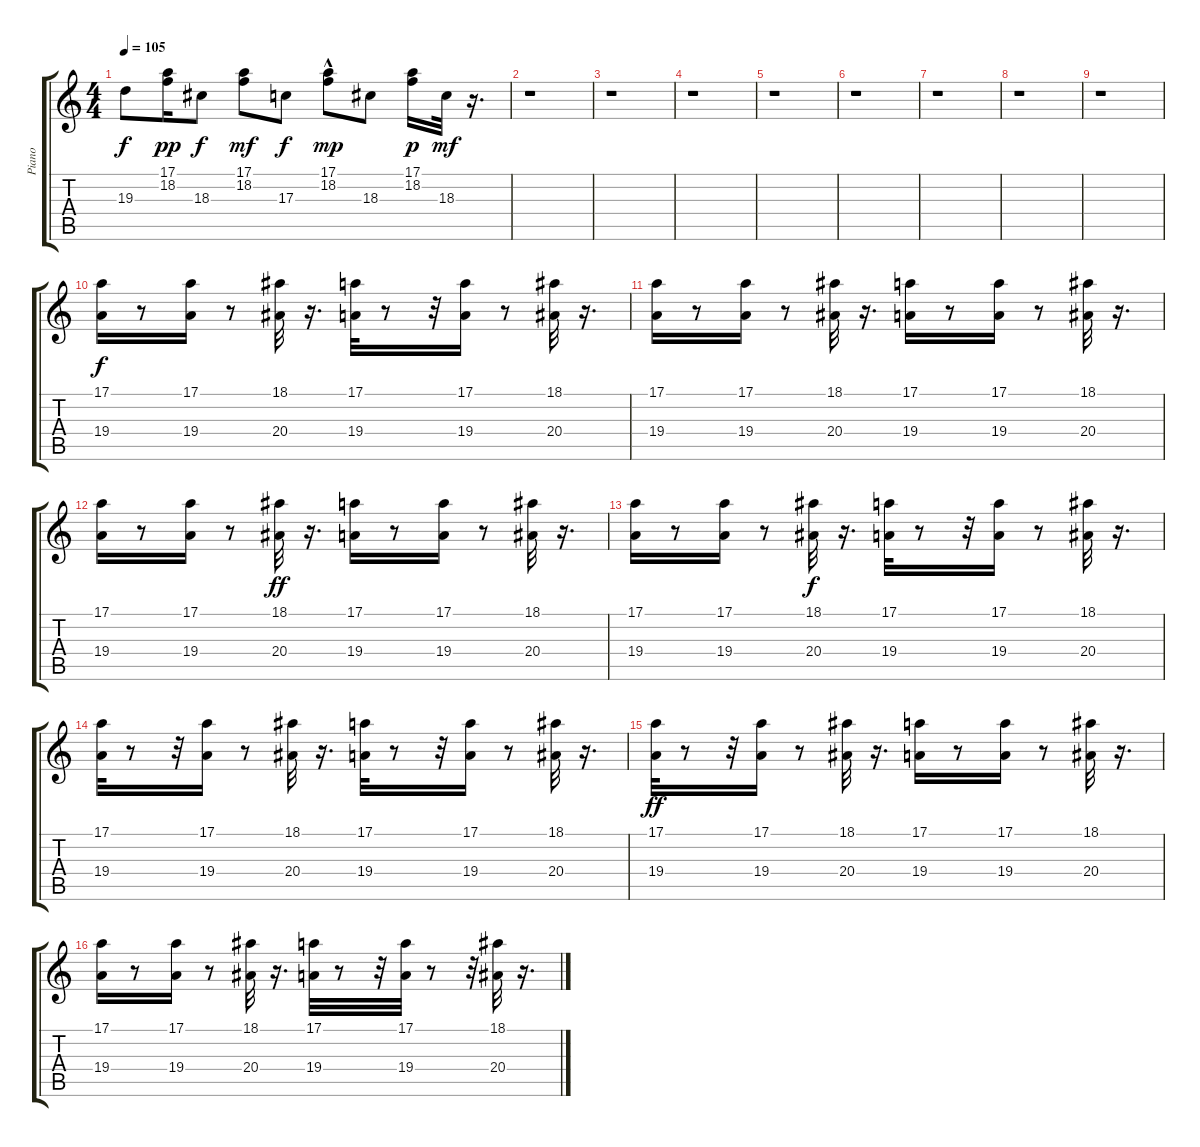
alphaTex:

\track ("Piano" "Piano") {instrument acousticgrandpiano}
\staff {score tabs}
\tuning (E4 B3 G3 D3 A2 E2) {hide}
\ts (4 4)
\tempo 105
\clef g2
\ks c
19.3.8{dy f} (17.1 18.2).16{dy pp} 18.3.8{dy f} (17.1 18.2).8{dy mf} 17.3.8{dy f} (17.1{hac} 18.2).8{dy mp} 18.3.8 (17.1 18.2).16{dy p} 18.3.32{dy mf} r.16{d} |
r.1 |
r.1 |
r.1 |
r.1 |
r.1 |
r.1 |
r.1 |
r.1 |
(17.1 19.4).16{dy f} r.8 (17.1 19.4).16 r.8 (18.1 20.4).32 r.16{d} (17.1 19.4).32 r.8 r.32 (17.1 19.4).16 r.8 (18.1 20.4).32 r.16{d} |
(17.1 19.4).16 r.8 (17.1 19.4).16 r.8 (18.1 20.4).32 r.16{d} (17.1 19.4).16 r.8 (17.1 19.4).16 r.8 (18.1 20.4).32 r.16{d} |
(17.1 19.4).16 r.8 (17.1 19.4).16 r.8 (18.1 20.4).32{dy ff} r.16{d} (17.1 19.4).16 r.8 (17.1 19.4).16 r.8 (18.1 20.4).32 r.16{d} |
(17.1 19.4).16 r.8 (17.1 19.4).16 r.8 (18.1 20.4).32{dy f} r.16{d} (17.1 19.4).32 r.8 r.32 (17.1 19.4).16 r.8 (18.1 20.4).32 r.16{d} |
(17.1 19.4).32 r.8 r.32 (17.1 19.4).16 r.8 (18.1 20.4).32 r.16{d} (17.1 19.4).32 r.8 r.32 (17.1 19.4).16 r.8 (18.1 20.4).32 r.16{d} |
(17.1 19.4).32{dy ff} r.8 r.32 (17.1 19.4).16 r.8 (18.1 20.4).32 r.16{d} (17.1 19.4).16 r.8 (17.1 19.4).16 r.8 (18.1 20.4).32 r.16{d} |
(17.1 19.4).16 r.8 (17.1 19.4).16 r.8 (18.1 20.4).32 r.16{d} (17.1 19.4).32 r.8 r.32 (17.1 19.4).32 r.8 r.32 (18.1 20.4).32 r.16{d}
